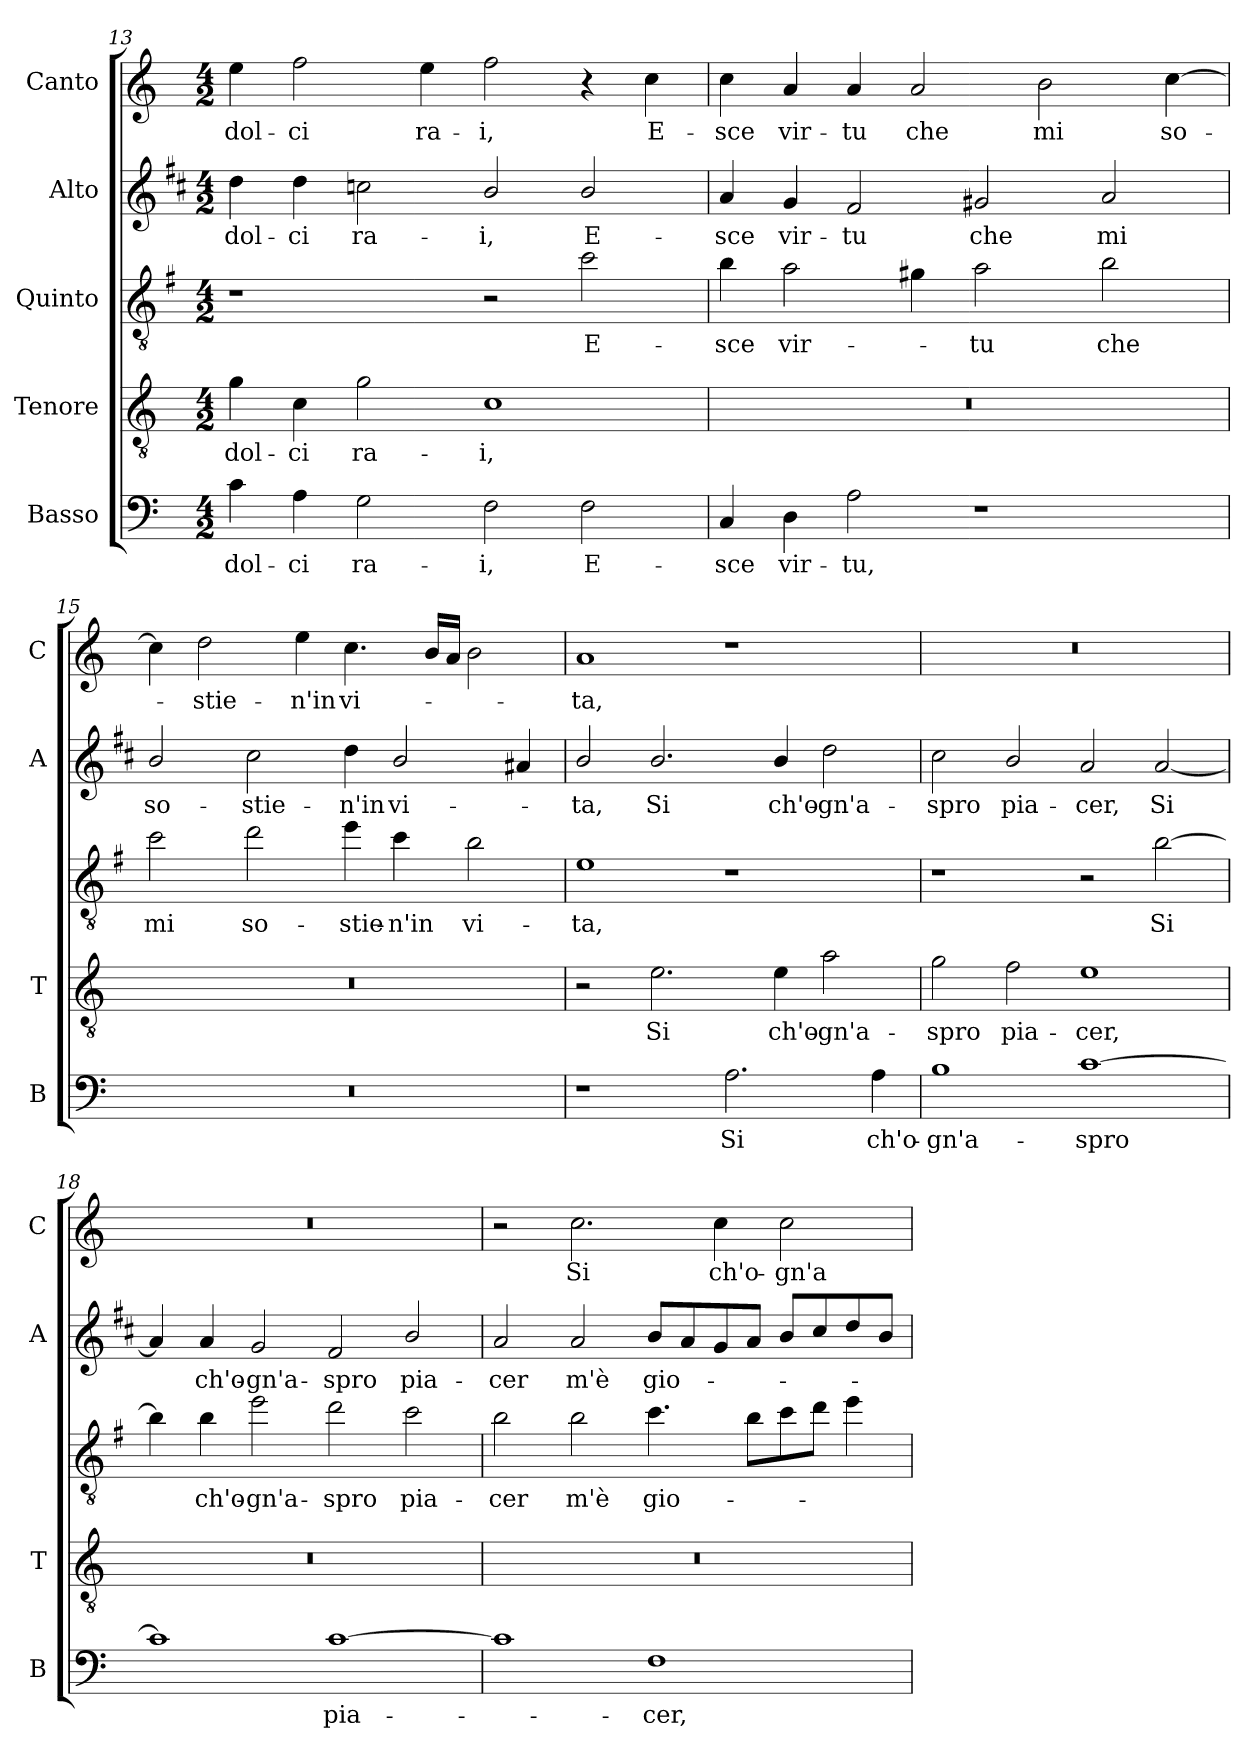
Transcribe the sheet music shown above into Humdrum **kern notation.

**kern	**text	**kern	**text	**kern	**text	**kern	**text	**kern	**text
*part5	*part5	*part4	*part4	*part3	*part3	*part2	*part2	*part1	*part1
*staff5	*staff5	*staff4	*staff4	*staff3	*staff3	*staff2	*staff2	*staff1	*staff1
*I"Basso	*	*I"Tenore	*	*I"Quinto	*	*I"Alto	*	*I"Canto	*
*I'B	*	*I'T	*	*	*	*I'A	*	*I'C	*
*clefF4	*	*clefGv2	*	*clefGv2	*	*clefG2	*	*clefG2	*
*	*	*	*	*ITrd4c7	*	*ITrd1c2	*	*	*
*k[]	*	*k[]	*	*k[]	*	*k[]	*	*k[]	*
*C:	*	*C:	*	*C:	*	*C:	*	*C:	*
*M4/2	*	*M4/2	*	*M4/2	*	*M4/2	*	*M4/2	*
=13	=13	=13	=13	=13	=13	=13	=13	=13	=13
!	!LO:LY:b	!	!LO:LY:b	!	!	!	!LO:LY:b	!	!LO:LY:b
4c\	dol-	4g\	dol-	1r	.	4cc\	dol-	4ee\	dol-
!	!LO:LY:b	!	!LO:LY:b	!	!	!	!LO:LY:b	!	!LO:LY:b
4A\	-ci	4c\	-ci	.	.	4cc\	-ci	2ff\	-ci
!	!LO:LY:b	!	!LO:LY:b	!	!	!	!LO:LY:b	!	!
2G\	ra-	2g\	ra-	.	.	2b-X\	ra-	.	.
!	!	!	!	!	!	!	!	!	!LO:LY:b
.	.	.	.	.	.	.	.	4ee\	ra-
!	!LO:LY:b	!	!LO:LY:b	!	!	!	!LO:LY:b	!	!LO:LY:b
2F\	-i,	1c	-i,	2r	.	2a/	-i,	2ff\	-i,
!	!LO:LY:b	!	!	!	!LO:LY:b	!	!LO:LY:b	!	!
2F\	E-	.	.	2f\	E-	2a/	E-	4r	.
!	!	!	!	!	!	!	!	!	!LO:LY:b
.	.	.	.	.	.	.	.	4cc\	E-
=14	=14	=14	=14	=14	=14	=14	=14	=14	=14
!	!LO:LY:b	!	!	!	!LO:LY:b	!	!LO:LY:b	!	!LO:LY:b
4C/	-sce	0r	.	4e\	-sce	4g/	-sce	4cc\	-sce
!	!LO:LY:b	!	!	!	!LO:LY:b	!	!LO:LY:b	!	!LO:LY:b
4D\	vir-	.	.	2d\	vir-	4f/	vir-	4a/	vir-
!	!LO:LY:b	!	!	!	!	!	!LO:LY:b	!	!LO:LY:b
2A\	-tu,	.	.	.	.	2e/	-tu	4a/	-tu
!	!	!	!	!	!	!	!	!	!LO:LY:b
.	.	.	.	4c#X\	.	.	.	2a/	che
!	!	!	!	!	!LO:LY:b	!	!LO:LY:b	!	!
1r	.	.	.	2d\	-tu	2f#X/	che	.	.
!	!	!	!	!	!	!	!	!	!LO:LY:b
.	.	.	.	.	.	.	.	2b\	mi
!	!	!	!	!	!LO:LY:b	!	!LO:LY:b	!	!
.	.	.	.	2e\	che	2g/	mi	.	.
!	!	!	!	!	!	!	!	!	!LO:LY:b
.	.	.	.	.	.	.	.	[4cc\	so-
=15	=15	=15	=15	=15	=15	=15	=15	=15	=15
!	!	!	!	!	!LO:LY:b	!	!LO:LY:b	!	!
0r	.	0r	.	2f\	mi	2a/	so-	4cc\]	.
!	!	!	!	!	!	!	!	!	!LO:LY:b
.	.	.	.	.	.	.	.	2dd\	-stie-
!	!	!	!	!	!LO:LY:b	!	!LO:LY:b	!	!
.	.	.	.	2g\	so-	2b\	-stie-	.	.
!	!	!	!	!	!	!	!	!	!LO:LY:b
.	.	.	.	.	.	.	.	4ee\	-n'in
!	!	!	!	!	!LO:LY:b	!	!LO:LY:b	!	!LO:LY:b
.	.	.	.	4a\	-stie-	4cc\	-n'in	4.cc\	vi-
!	!	!	!	!	!LO:LY:b	!	!LO:LY:b	!	!
.	.	.	.	4f\	-n'in	2a/	vi-	.	.
.	.	.	.	.	.	.	.	16b/LL	.
.	.	.	.	.	.	.	.	16a/JJ	.
!	!	!	!	!	!LO:LY:b	!	!	!	!
.	.	.	.	2e\	vi-	.	.	2b\	.
.	.	.	.	.	.	4g#X/	.	.	.
!!LO:LB:g=z
=16	=16	=16	=16	=16	=16	=16	=16	=16	=16
!	!	!	!	!	!LO:LY:b	!	!LO:LY:b	!	!LO:LY:b
1r	.	2r	.	1A	-ta,	2a/	-ta,	1a	-ta,
!	!	!	!LO:LY:b	!	!	!	!LO:LY:b	!	!
.	.	2.e\	Si	.	.	2.a/	Si	.	.
!	!LO:LY:b	!	!	!	!	!	!	!	!
2.A\	Si	.	.	1r	.	.	.	1r	.
!	!	!	!LO:LY:b	!	!	!	!LO:LY:b	!	!
.	.	4e\	ch'o-	.	.	4a/	ch'o-	.	.
!	!	!	!LO:LY:b	!	!	!	!LO:LY:b	!	!
.	.	2a\	-gn'a-	.	.	2cc\	-gn'a-	.	.
!	!LO:LY:b	!	!	!	!	!	!	!	!
4A\	ch'o-	.	.	.	.	.	.	.	.
=17	=17	=17	=17	=17	=17	=17	=17	=17	=17
!	!LO:LY:b	!	!LO:LY:b	!	!	!	!LO:LY:b	!	!
1B	-gn'a-	2g\	-spro	1r	.	2b\	-spro	0r	.
!	!	!	!LO:LY:b	!	!	!	!LO:LY:b	!	!
.	.	2f\	pia-	.	.	2a/	pia-	.	.
!	!LO:LY:b	!	!LO:LY:b	!	!	!	!LO:LY:b	!	!
[1c	-spro	1e	-cer,	2r	.	2g/	-cer,	.	.
!	!	!	!	!	!LO:LY:b	!	!LO:LY:b	!	!
.	.	.	.	[2e\	Si	[2g/	Si	.	.
=18	=18	=18	=18	=18	=18	=18	=18	=18	=18
1c]	.	0r	.	4e\]	.	4g/]	.	0r	.
!	!	!	!	!	!LO:LY:b	!	!LO:LY:b	!	!
.	.	.	.	4e\	ch'o-	4g/	ch'o-	.	.
!	!	!	!	!	!LO:LY:b	!	!LO:LY:b	!	!
.	.	.	.	2a\	-gn'a-	2f/	-gn'a-	.	.
!	!LO:LY:b	!	!	!	!LO:LY:b	!	!LO:LY:b	!	!
[1c	pia-	.	.	2g\	-spro	2e/	-spro	.	.
!	!	!	!	!	!LO:LY:b	!	!LO:LY:b	!	!
.	.	.	.	2f\	pia-	2a/	pia-	.	.
=19	=19	=19	=19	=19	=19	=19	=19	=19	=19
!	!	!	!	!	!LO:LY:b	!	!LO:LY:b	!	!
1c]	.	0r	.	2e\	-cer	2g/	-cer	2r	.
!	!	!	!	!	!LO:LY:b	!	!LO:LY:b	!	!LO:LY:b
.	.	.	.	2e\	m'è	2g/	m'è	2.cc\	Si
!	!LO:LY:b	!	!	!	!LO:LY:b	!	!LO:LY:b	!	!
1F	-cer,	.	.	4.f\	gio-	8a/L	gio-	.	.
.	.	.	.	.	.	8g/	.	.	.
!	!	!	!	!	!	!	!	!	!LO:LY:b
.	.	.	.	.	.	8f/	.	4cc\	ch'o-
.	.	.	.	8e\L	.	8g/J	.	.	.
!	!	!	!	!	!	!	!	!	!LO:LY:b
.	.	.	.	8f\	.	8a/L	.	2cc\	-gn'a-
.	.	.	.	8g\J	.	8b/	.	.	.
.	.	.	.	4a\	.	8cc/	.	.	.
.	.	.	.	.	.	8a/J	.	.	.
=	=	=	=	=	=	=	=	=	=
*-	*-	*-	*-	*-	*-	*-	*-	*-	*-
